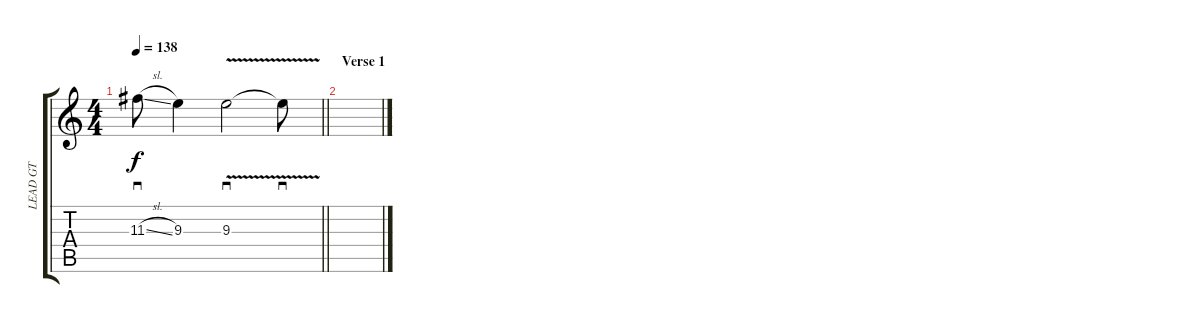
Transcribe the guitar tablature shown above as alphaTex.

\track ("LEAD GT" "LEAD GT") {instrument distortionguitar}
\staff {score tabs}
\tuning (E4 B3 G3 D3 A2 E2) {hide}
\ts (4 4)
\tempo 138
\clef g2
\barLineRight lightlight
\ks c
11.3{sl}.8{sd dy f volume 6} 9.3.4 9.3{v}.2{sd volume 3} 9.3{v t}.8{sd} |
\section ("" "Verse 1")
